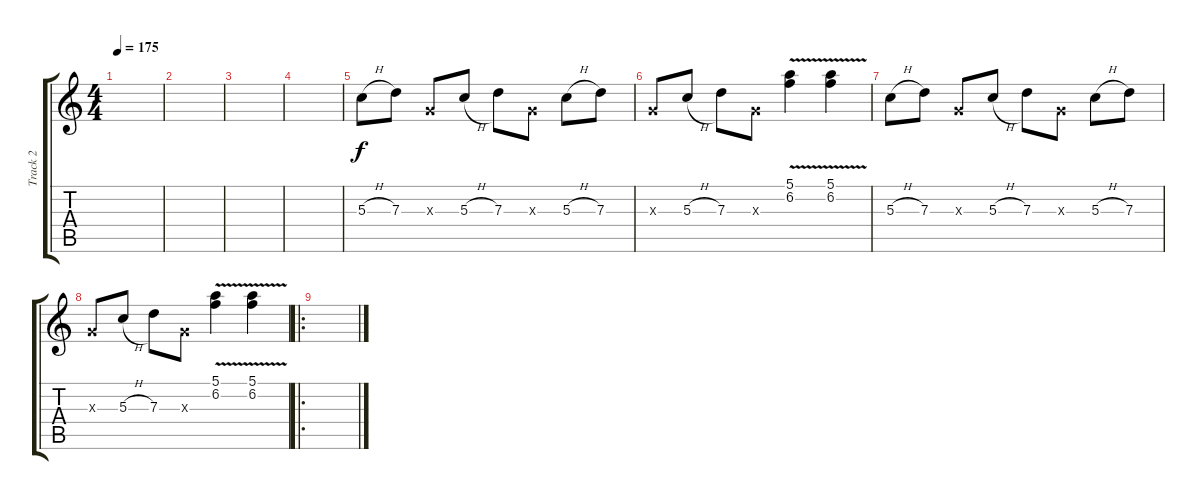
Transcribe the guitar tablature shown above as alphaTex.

\track ("Track 2" "Track 2") {instrument distortionguitar}
\staff {score tabs}
\tuning (E4 B3 G3 D3 A2 E2) {hide}
\ts (4 4)
\tempo 175
\clef g2
\ks c
|
|
|
|
5.3{h}.8 7.3.8 0.3{x}.8 5.3{h}.8 7.3.8 0.3{x}.8 5.3{h}.8 7.3.8 |
0.3{x}.8 5.3{h}.8 7.3.8 0.3{x}.8 (5.1 6.2{v}).4 (5.1 6.2{v}).4 |
5.3{h}.8 7.3.8 0.3{x}.8 5.3{h}.8 7.3.8 0.3{x}.8 5.3{h}.8 7.3.8 |
0.3{x}.8 5.3{h}.8 7.3.8 0.3{x}.8 (5.1 6.2{v}).4 (5.1 6.2{v}).4 |
\ro
